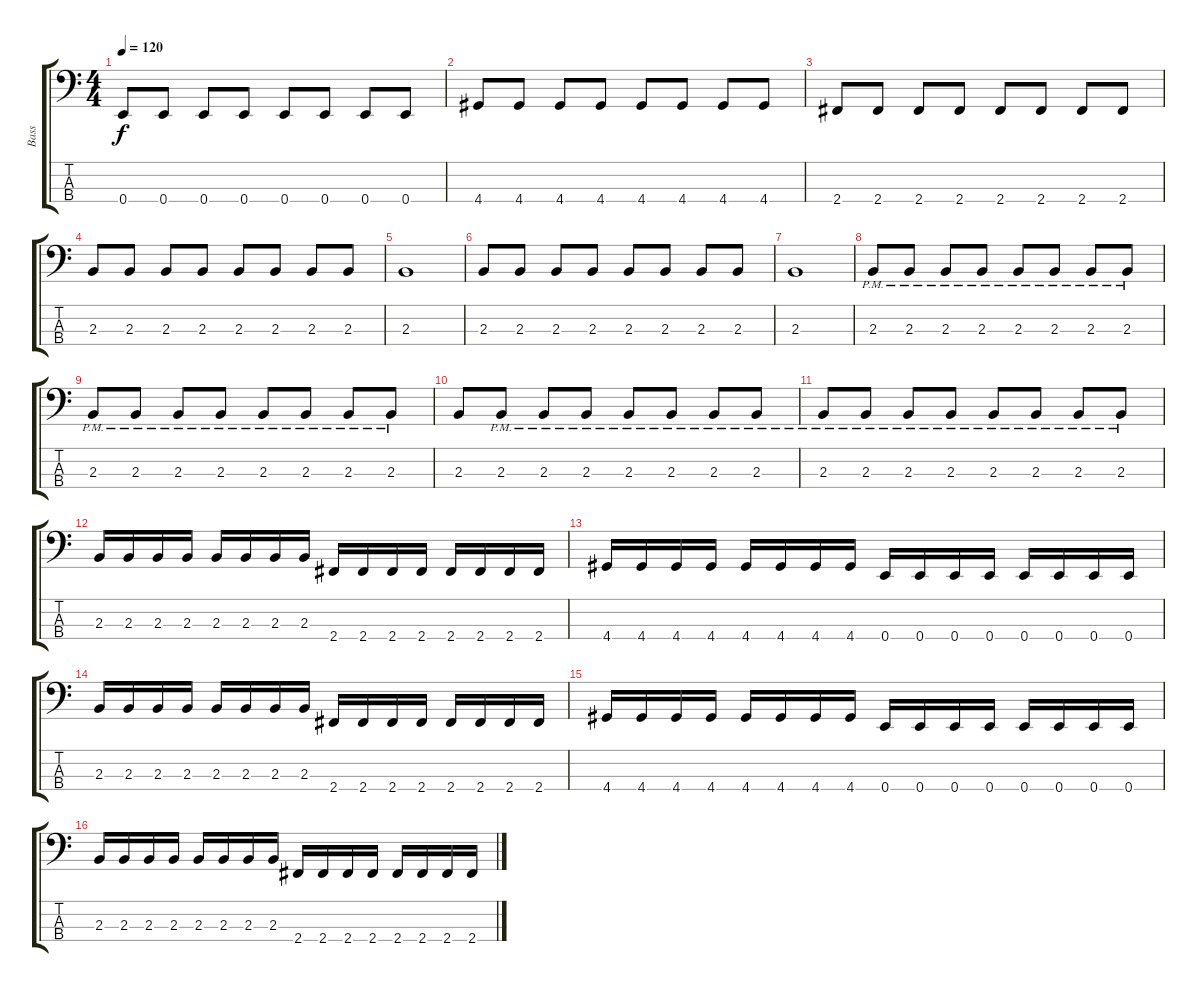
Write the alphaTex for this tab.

\track ("Bass" "Bass") {instrument electricbasspick}
\staff {score tabs}
\tuning (G2 D2 A1 E1) {hide}
\ts (4 4)
\tempo 120
\clef f4
\ks c
0.4.8{dy f} 0.4.8 0.4.8 0.4.8 0.4.8 0.4.8 0.4.8 0.4.8 |
4.4.8 4.4.8 4.4.8 4.4.8 4.4.8 4.4.8 4.4.8 4.4.8 |
2.4.8 2.4.8 2.4.8 2.4.8 2.4.8 2.4.8 2.4.8 2.4.8 |
2.3.8 2.3.8 2.3.8 2.3.8 2.3.8 2.3.8 2.3.8 2.3.8 |
2.3.1 |
2.3.8 2.3.8 2.3.8 2.3.8 2.3.8 2.3.8 2.3.8 2.3.8 |
2.3.1 |
2.3{pm}.8 2.3{pm}.8 2.3{pm}.8 2.3{pm}.8 2.3{pm}.8 2.3{pm}.8 2.3{pm}.8 2.3{pm}.8 |
2.3{pm}.8 2.3{pm}.8 2.3{pm}.8 2.3{pm}.8 2.3{pm}.8 2.3{pm}.8 2.3{pm}.8 2.3{pm}.8 |
2.3.8 2.3{pm}.8 2.3{pm}.8 2.3{pm}.8 2.3{pm}.8 2.3{pm}.8 2.3{pm}.8 2.3{pm}.8 |
2.3{pm}.8 2.3{pm}.8 2.3{pm}.8 2.3{pm}.8 2.3{pm}.8 2.3{pm}.8 2.3{pm}.8 2.3{pm}.8 |
2.3.16 2.3.16 2.3.16 2.3.16 2.3.16 2.3.16 2.3.16 2.3.16 2.4.16 2.4.16 2.4.16 2.4.16 2.4.16 2.4.16 2.4.16 2.4.16 |
4.4.16 4.4.16 4.4.16 4.4.16 4.4.16 4.4.16 4.4.16 4.4.16 0.4.16 0.4.16 0.4.16 0.4.16 0.4.16 0.4.16 0.4.16 0.4.16 |
2.3.16 2.3.16 2.3.16 2.3.16 2.3.16 2.3.16 2.3.16 2.3.16 2.4.16 2.4.16 2.4.16 2.4.16 2.4.16 2.4.16 2.4.16 2.4.16 |
4.4.16 4.4.16 4.4.16 4.4.16 4.4.16 4.4.16 4.4.16 4.4.16 0.4.16 0.4.16 0.4.16 0.4.16 0.4.16 0.4.16 0.4.16 0.4.16 |
2.3.16 2.3.16 2.3.16 2.3.16 2.3.16 2.3.16 2.3.16 2.3.16 2.4.16 2.4.16 2.4.16 2.4.16 2.4.16 2.4.16 2.4.16 2.4.16
